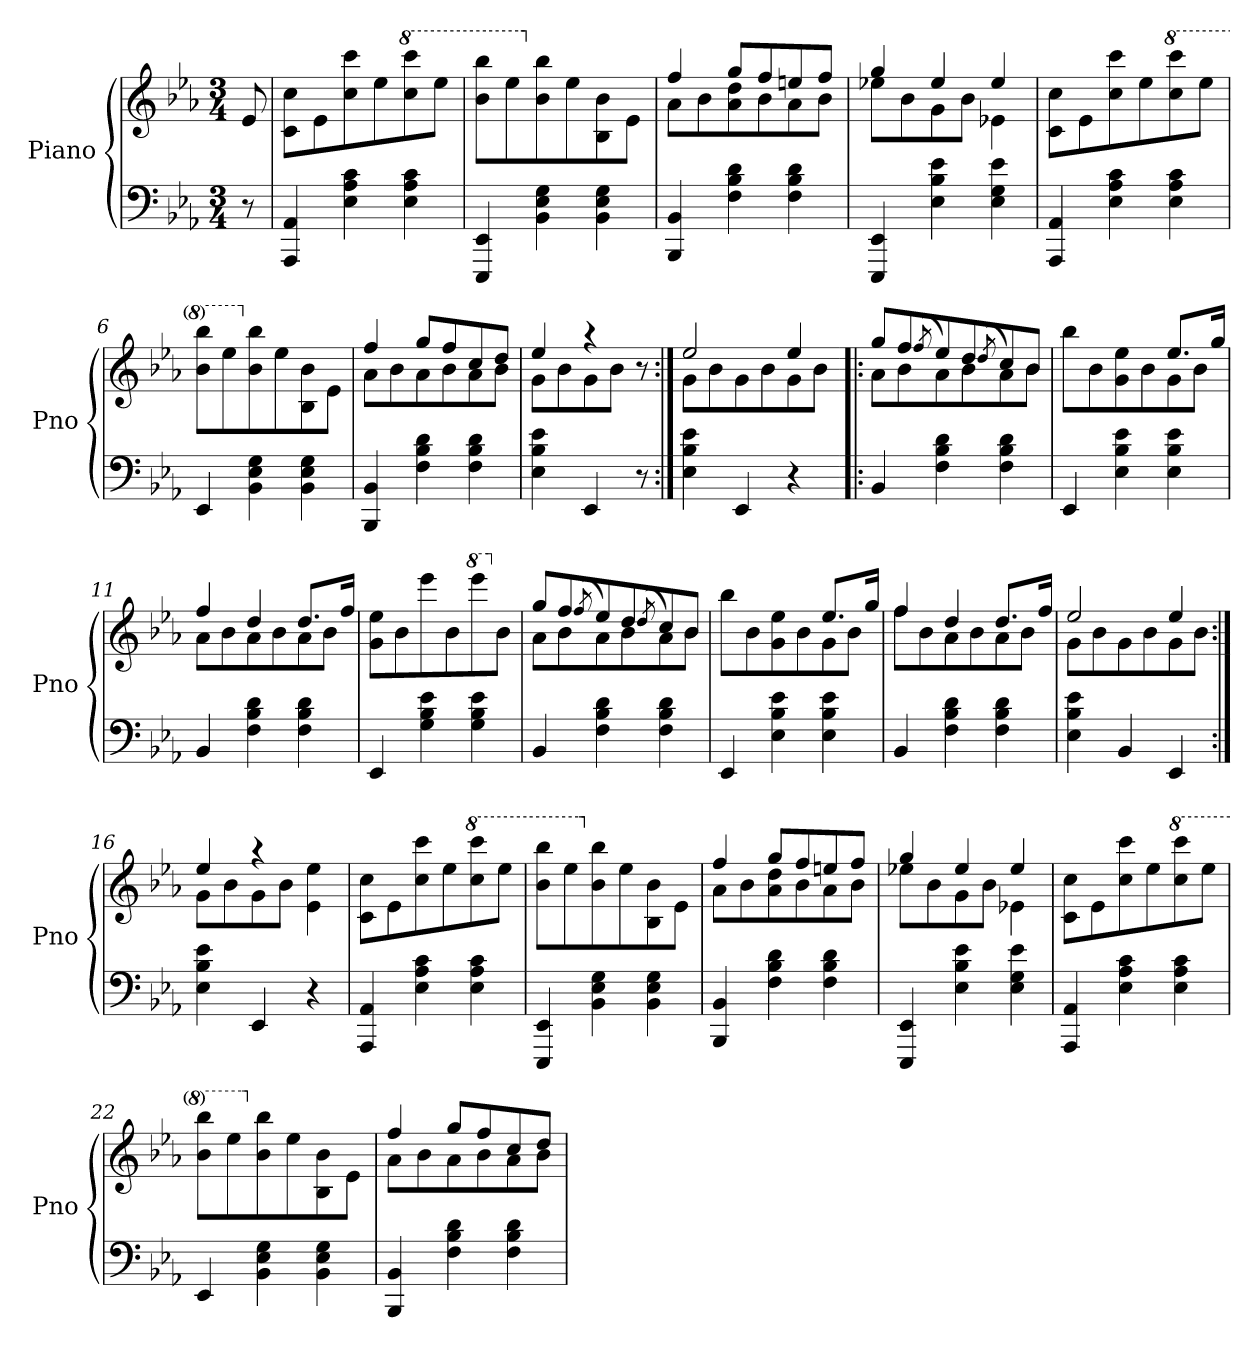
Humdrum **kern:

**kern	**kern	**dynam
*part1	*part1	*part1
*staff2	*staff1	*staff1/2
*I"Piano	*	*
*I'Pno	*	*
*clefF4	*clefG2	*
*k[b-e-a-]	*k[b-e-a-]	*
*E-:	*E-:	*
*M3/4	*M3/4	*
=	=	=
!	!	!LO:DY:b=2
!	!	!LO:DY:n=1:b
8r	8e-/	p fff
=1	=1	=1
4AAA-/ 4AA-/	8c\ 8cc\L	.
.	8e-\	.
4E-\ 4A-\ 4c\	8cc\ 8ccc\	.
.	8ee-\	.
*	*8va	*
4E-\ 4A-\ 4c\	8ccc\ 8cccc\	.
.	8eee-\J	.
=2	=2	=2
4EEE-/ 4EE-/	8bb-\ 8bbb-\L	.
.	8eee-\	.
*	*X8va	*
4BB-\ 4E-\ 4G\	8b-\ 8bb-\	.
.	8ee-\	.
4BB-\ 4E-\ 4G\	8B-\ 8b-\	.
.	8e-\J	.
=3	=3	=3
*	*^	*
4BBB-/ 4BB-/	4ff/	8a-\L	.
.	.	8b-\	.
4F\ 4B-\ 4d\	8gg/L	8a-\ 8dd\	.
.	8ff/	8b-\	.
4F\ 4B-\ 4d\	8een/	8a-\	.
.	8ff/J	8b-\J	.
=4	=4	=4	=4
4EEE-/ 4EE-/	4gg/	8ee-X\L	.
.	.	8b-\	.
4E-\ 4B-\ 4e-\	4ee-/	8g\	.
.	.	8b-\J	.
4E-\ 4G\ 4e-\	4ee-/	4e-X\	.
*	*v	*v	*
=5	=5	=5
4AAA-/ 4AA-/	8c\ 8cc\L	.
.	8e-\	.
4E-\ 4A-\ 4c\	8cc\ 8ccc\	.
.	8ee-\	.
*	*8va	*
4E-\ 4A-\ 4c\	8ccc\ 8cccc\	.
.	8eee-\J	.
!!LO:LB:g=z
=6	=6	=6
4EE-/	8bb-\ 8bbb-\L	.
.	8eee-\	.
*	*X8va	*
4BB-\ 4E-\ 4G\	8b-\ 8bb-\	.
.	8ee-\	.
4BB-\ 4E-\ 4G\	8B-\ 8b-\	.
.	8e-\J	.
=7	=7	=7
*	*^	*
4BBB-/ 4BB-/	4ff/	8a-\L	.
.	.	8b-\	.
4F\ 4B-\ 4d\	8gg/L	8a-\	.
.	8ff/	8b-\	.
4F\ 4B-\ 4d\	8cc/	8a-\	.
.	8dd/J	8b-\J	.
=8	=8	=8	=8
4E-\ 4B-\ 4e-\	4ee-/	8g\L	.
.	.	8b-\	.
4EE-/	4r	8g\	.
.	.	8b-\J	.
8r	8r	8ryy	.
=8X1:|!	=8X1:|!	=8X1:|!	=8X1:|!
4E-\ 4B-\ 4e-\	2ee-/	8g\L	.
.	.	8b-\	.
4EE-/	.	8g\	.
.	.	8b-\	.
4r	4ee-/	8g\	.
.	.	8b-\J	.
=9!|:	=9!|:	=9!|:	=9!|:
4BB-/	8gg/L	8a-\L	.
.	8ff/	8b-\	.
.	(<8qff/	.	.
4F\ 4B-\ 4d\	8ee-/)	8a-\	.
.	8dd/	8b-\	.
.	(<8qdd/	.	.
4F\ 4B-\ 4d\	8cc/)	8a-\	.
.	8b-/J	8b-\J	.
!!LO:LB:g=z	!!
=10	=10	=10	=10
4EE-/	8bb-\L	2ryy	.
.	8b-\	.	.
4E-\ 4B-\ 4e-\	8g\ 8ee-\	.	.
.	8b-\	.	.
4E-\ 4B-\ 4e-\	8g\	8.ee-/L	.
.	8b-\J	.	.
.	.	16gg/Jk	.
=11	=11	=11	=11
4BB-/	4ff/	8a-\L	.
.	.	8b-\	.
4F\ 4B-\ 4d\	4dd/	8a-\	.
.	.	8b-\	.
4F\ 4B-\ 4d\	8.dd/L	8a-\	.
.	.	8b-\J	.
.	16ff/Jk	.	.
*	*v	*v	*
=12	=12	=12
4EE-/	8g\ 8ee-\L	.
.	8b-\	.
4G\ 4B-\ 4e-\	8eee-\	.
.	8b-\	.
*	*8va	*
4G\ 4B-\ 4e-\	8eeee-\	.
*	*X8va	*
.	8b-\J	.
=13	=13	=13
*	*^	*
4BB-/	8gg/L	8a-\L	.
.	8ff/	8b-\	.
.	(<8qff/	.	.
4F\ 4B-\ 4d\	8ee-/)	8a-\	.
.	8dd/	8b-\	.
.	(<8qdd/	.	.
4F\ 4B-\ 4d\	8cc/)	8a-\	.
.	8b-/J	8b-\J	.
=14	=14	=14	=14
4EE-/	8bb-\L	2ryy	.
.	8b-\	.	.
4E-\ 4B-\ 4e-\	8g\ 8ee-\	.	.
.	8b-\	.	.
4E-\ 4B-\ 4e-\	8g\	8.ee-/L	.
.	8b-\J	.	.
.	.	16gg/Jk	.
!!LO:LB:g=z	!!
=15	=15	=15	=15
4BB-/	4ff/	8ff\L	.
.	.	8b-\	.
4F\ 4B-\ 4d\	4dd/	8a-\	.
.	.	8b-\	.
4F\ 4B-\ 4d\	8.dd/L	8a-\	.
.	.	8b-\J	.
.	16ff/Jk	.	.
=16	=16	=16	=16
4E-\ 4B-\ 4e-\	2ee-/	8g\L	.
.	.	8b-\	.
4BB-/	.	8g\	.
.	.	8b-\	.
4EE-/	4ee-/	8g\	.
.	.	8b-\J	.
=16X2:|!	=16X2:|!	=16X2:|!	=16X2:|!
4E-\ 4B-\ 4e-\	4ee-/	8g\L	.
.	.	8b-\	.
4EE-/	4r	8g\	.
.	.	8b-\J	.
4r	4e-\ 4ee-\	4ryy	.
*	*v	*v	*
=17	=17	=17
4AAA-/ 4AA-/	8c\ 8cc\L	.
.	8e-\	.
4E-\ 4A-\ 4c\	8cc\ 8ccc\	.
.	8ee-\	.
*	*8va	*
4E-\ 4A-\ 4c\	8ccc\ 8cccc\	.
.	8eee-\J	.
=18	=18	=18
4EEE-/ 4EE-/	8bb-\ 8bbb-\L	.
.	8eee-\	.
*	*X8va	*
4BB-\ 4E-\ 4G\	8b-\ 8bb-\	.
.	8ee-\	.
4BB-\ 4E-\ 4G\	8B-\ 8b-\	.
.	8e-\J	.
!!LO:LB:g=z
=19	=19	=19
*	*^	*
4BBB-/ 4BB-/	4ff/	8a-\L	.
.	.	8b-\	.
4F\ 4B-\ 4d\	8gg/L	8a-\ 8dd\	.
.	8ff/	8b-\	.
4F\ 4B-\ 4d\	8een/	8a-\	.
.	8ff/J	8b-\J	.
=20	=20	=20	=20
4EEE-/ 4EE-/	4gg/	8ee-X\L	.
.	.	8b-\	.
4E-\ 4B-\ 4e-\	4ee-/	8g\	.
.	.	8b-\J	.
4E-\ 4G\ 4e-\	4ee-/	4e-X\	.
*	*v	*v	*
=21	=21	=21
4AAA-/ 4AA-/	8c\ 8cc\L	.
.	8e-\	.
4E-\ 4A-\ 4c\	8cc\ 8ccc\	.
.	8ee-\	.
*	*8va	*
4E-\ 4A-\ 4c\	8ccc\ 8cccc\	.
.	8eee-\J	.
=22	=22	=22
4EE-/	8bb-\ 8bbb-\L	.
.	8eee-\	.
*	*X8va	*
4BB-\ 4E-\ 4G\	8b-\ 8bb-\	.
.	8ee-\	.
4BB-\ 4E-\ 4G\	8B-\ 8b-\	.
.	8e-\J	.
=23	=23	=23
*	*^	*
4BBB-/ 4BB-/	4ff/	8a-\L	.
.	.	8b-\	.
4F\ 4B-\ 4d\	8gg/L	8a-\	.
.	8ff/	8b-\	.
4F\ 4B-\ 4d\	8cc/	8a-\	.
.	8dd/J	8b-\J	.
*	*v	*v	*
=	=	=
*-	*-	*-
